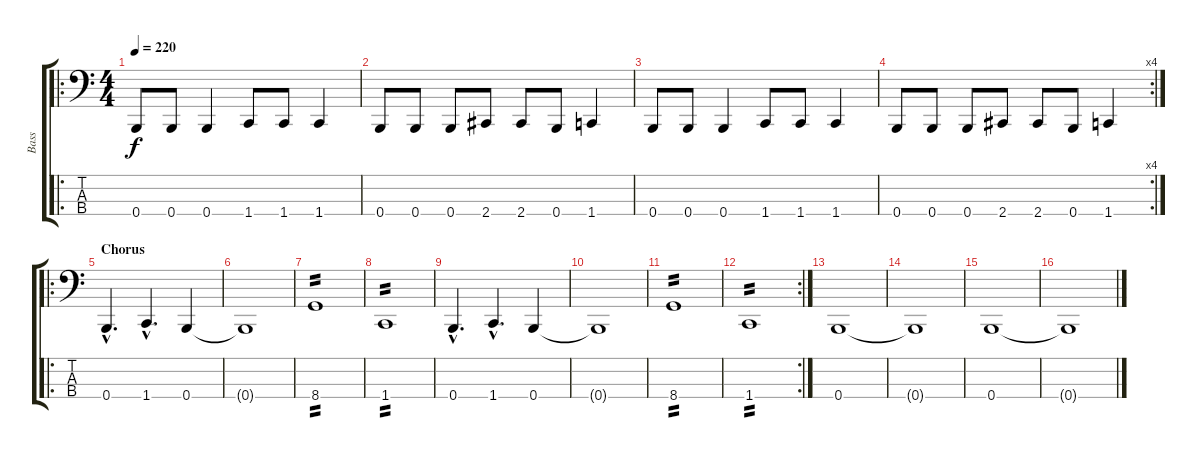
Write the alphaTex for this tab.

\track ("Bass" "Bass") {instrument electricbasspick}
\staff {score tabs}
\tuning (E2 B1 Gb1 B0) {hide}
\ro
\ts (4 4)
\tempo 220
\clef f4
\ks c
0.4.8{dy f} 0.4.8 0.4.4 1.4.8 1.4.8 1.4.4 |
0.4.8 0.4.8 0.4.8 2.4.8 2.4.8 0.4.8 1.4.4 |
0.4.8 0.4.8 0.4.4 1.4.8 1.4.8 1.4.4 |
\rc 4
0.4.8 0.4.8 0.4.8 2.4.8 2.4.8 0.4.8 1.4.4 |
\ro
\section ("" "Chorus")
0.4{hac}.4{d} 1.4{hac}.4{d} 0.4.4 |
0.4{t}.1 |
8.4.1{tp 2} |
1.4.1{tp 2} |
0.4{hac}.4{d} 1.4{hac}.4{d} 0.4.4 |
0.4{t}.1 |
8.4.1{tp 2} |
\rc 2
1.4.1{tp 2} |
0.4.1 |
0.4{t}.1 |
0.4.1 |
0.4{t}.1
